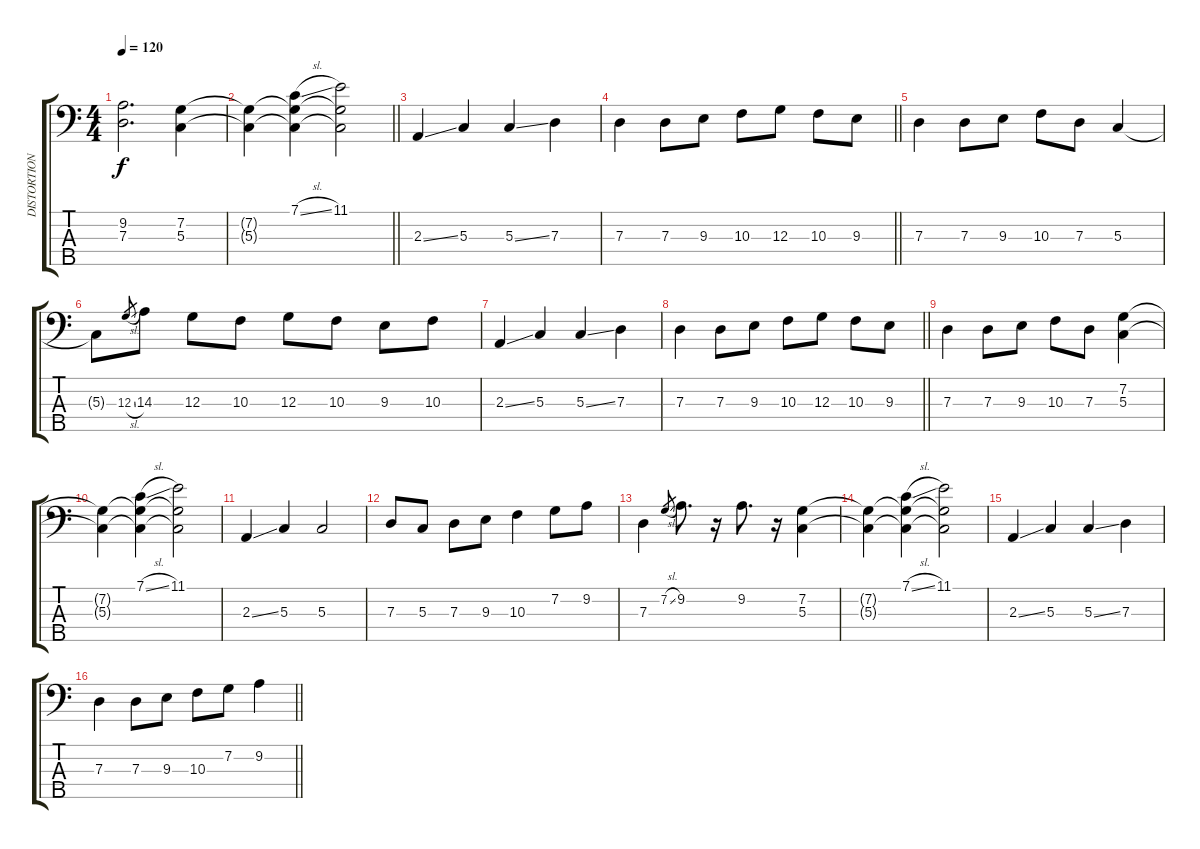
\track ("DISTORTION" "DISTORTION") {instrument overdrivenguitar}
\staff {score tabs}
\tuning (F2 C2 G1 D1 C1) {hide}
\ts (4 4)
\tempo 120
\clef f4
\ks c
(9.2 7.3).2{d dy f} (7.2 5.3).4 |
\barLineRight lightlight
(7.2{t} 5.3{t}).4 (7.1{sl} 7.2{t} 5.3{t}).4 (11.1 7.2{t} 5.3{t}).2 |
\section ("" "")
2.3{ss}.4 5.3.4 5.3{ss}.4 7.3.4 |
\barLineRight lightlight
7.3.4 7.3.8 9.3.8 10.3.8 12.3.8 10.3.8 9.3.8 |
7.3.4 7.3.8 9.3.8 10.3.8 7.3.8 5.3.4 |
5.3{t}.8 12.3{sl}.8{gr} 14.3.8 12.3.8 10.3.8 12.3.8 10.3.8 9.3.8 10.3.8 |
2.3{ss}.4 5.3.4 5.3{ss}.4 7.3.4 |
\barLineRight lightlight
7.3.4 7.3.8 9.3.8 10.3.8 12.3.8 10.3.8 9.3.8 |
7.3.4 7.3.8 9.3.8 10.3.8 7.3.8 (7.2 5.3).4 |
(7.2{t} 5.3{t}).4 (7.1{sl} 7.2{t} 5.3{t}).4 (11.1 7.2{t} 5.3{t}).2 |
2.3{ss}.4 5.3.4 5.3.2 |
7.3.8 5.3.8 7.3.8 9.3.8 10.3.4 7.2.8 9.2.8 |
7.3.4 7.2{sl}.8{gr} 9.2.8{d} r.16 9.2.8{d} r.16 (7.2 5.3).4 |
(7.2{t} 5.3{t}).4 (7.1{sl} 7.2{t} 5.3{t}).4 (11.1 7.2{t} 5.3{t}).2 |
2.3{ss}.4 5.3.4 5.3{ss}.4 7.3.4 |
\barLineRight lightlight
7.3.4 7.3.8 9.3.8 10.3.8 7.2.8 9.2.4
